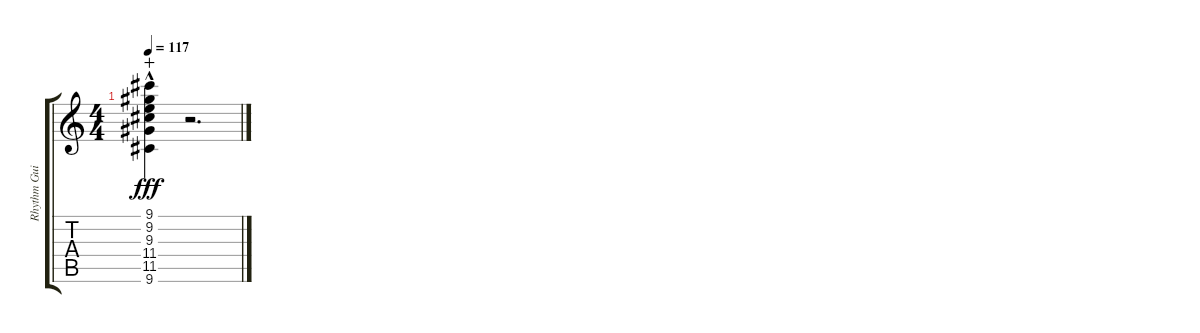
\track ("Rhythm Guitar" "Rhythm Gui") {instrument overdrivenguitar}
\staff {score tabs}
\tuning (E4 B3 G3 D3 A2 E2) {hide}
\ts (4 4)
\tempo 117
\clef g2
\ks c
(9.1 9.2 9.3 11.4 11.5 9.6{hac}).4{dy fff wahc} r.2{d}
